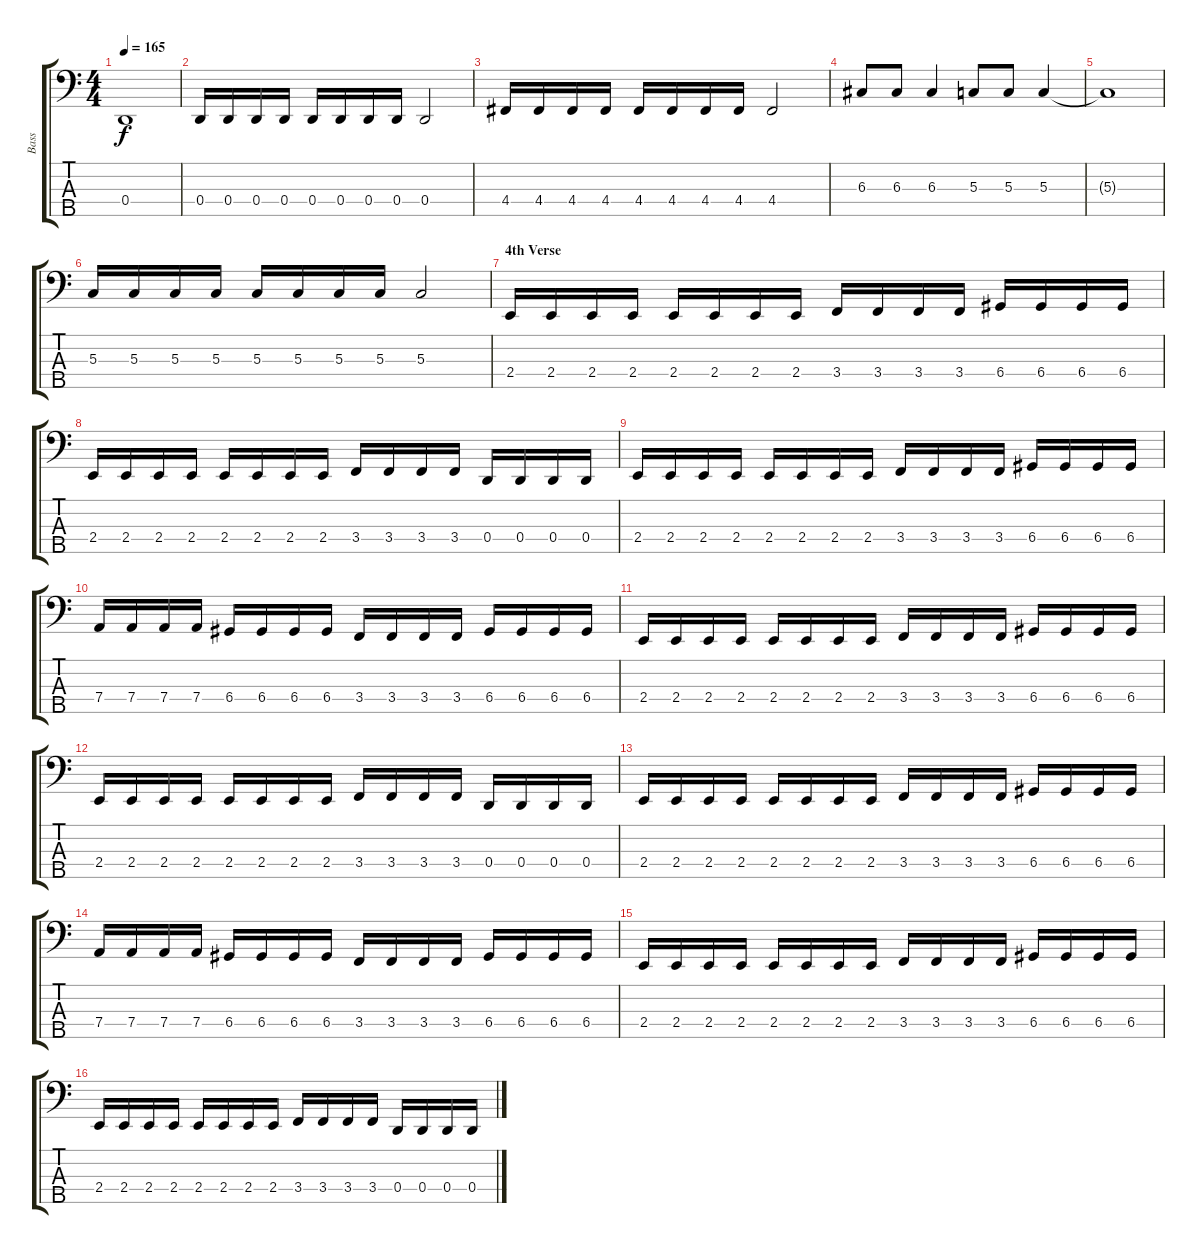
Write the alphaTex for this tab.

\track ("Bass" "Bass") {instrument electricbassfinger}
\staff {score tabs}
\tuning (F2 C2 G1 D1 A0) {hide}
\ts (4 4)
\tempo 165
\clef f4
\ks c
0.4{t}.1{dy f} |
0.4.16 0.4.16 0.4.16 0.4.16 0.4.16 0.4.16 0.4.16 0.4.16 0.4.2 |
4.4.16 4.4.16 4.4.16 4.4.16 4.4.16 4.4.16 4.4.16 4.4.16 4.4.2 |
6.3.8 6.3.8 6.3.4 5.3.8 5.3.8 5.3.4 |
5.3{t}.1 |
5.3.16 5.3.16 5.3.16 5.3.16 5.3.16 5.3.16 5.3.16 5.3.16 5.3.2 |
\section ("" "4th Verse")
2.4.16 2.4.16 2.4.16 2.4.16 2.4.16 2.4.16 2.4.16 2.4.16 3.4.16 3.4.16 3.4.16 3.4.16 6.4.16 6.4.16 6.4.16 6.4.16 |
2.4.16 2.4.16 2.4.16 2.4.16 2.4.16 2.4.16 2.4.16 2.4.16 3.4.16 3.4.16 3.4.16 3.4.16 0.4.16 0.4.16 0.4.16 0.4.16 |
2.4.16 2.4.16 2.4.16 2.4.16 2.4.16 2.4.16 2.4.16 2.4.16 3.4.16 3.4.16 3.4.16 3.4.16 6.4.16 6.4.16 6.4.16 6.4.16 |
7.4.16 7.4.16 7.4.16 7.4.16 6.4.16 6.4.16 6.4.16 6.4.16 3.4.16 3.4.16 3.4.16 3.4.16 6.4.16 6.4.16 6.4.16 6.4.16 |
2.4.16 2.4.16 2.4.16 2.4.16 2.4.16 2.4.16 2.4.16 2.4.16 3.4.16 3.4.16 3.4.16 3.4.16 6.4.16 6.4.16 6.4.16 6.4.16 |
2.4.16 2.4.16 2.4.16 2.4.16 2.4.16 2.4.16 2.4.16 2.4.16 3.4.16 3.4.16 3.4.16 3.4.16 0.4.16 0.4.16 0.4.16 0.4.16 |
2.4.16 2.4.16 2.4.16 2.4.16 2.4.16 2.4.16 2.4.16 2.4.16 3.4.16 3.4.16 3.4.16 3.4.16 6.4.16 6.4.16 6.4.16 6.4.16 |
7.4.16 7.4.16 7.4.16 7.4.16 6.4.16 6.4.16 6.4.16 6.4.16 3.4.16 3.4.16 3.4.16 3.4.16 6.4.16 6.4.16 6.4.16 6.4.16 |
2.4.16 2.4.16 2.4.16 2.4.16 2.4.16 2.4.16 2.4.16 2.4.16 3.4.16 3.4.16 3.4.16 3.4.16 6.4.16 6.4.16 6.4.16 6.4.16 |
2.4.16 2.4.16 2.4.16 2.4.16 2.4.16 2.4.16 2.4.16 2.4.16 3.4.16 3.4.16 3.4.16 3.4.16 0.4.16 0.4.16 0.4.16 0.4.16
